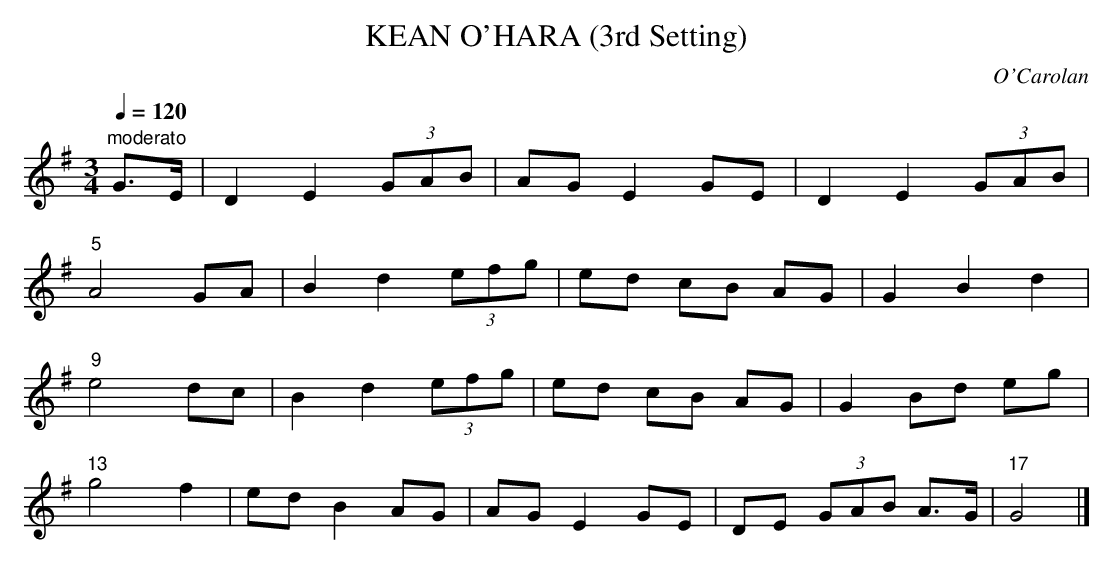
X:1
T:KEAN O'HARA (3rd Setting)
C:O'Carolan
Q:1/4=120
M:3/4
L:1/8
K:G
"moderato"
G>E|D2 E2 (3GAB|AG E2 GE|D2 E2 (3GAB|
"5"A4 GA|B2 d2 (3efg|ed cB AG|G2 B2 d2|
"9"e4 dc|B2 d2 (3efg|ed cB AG|G2 Bd eg|
"13"g4 f2|ed B2 AG|AG E2 GE|DE (3GAB A>G|\
"17"G4|]
